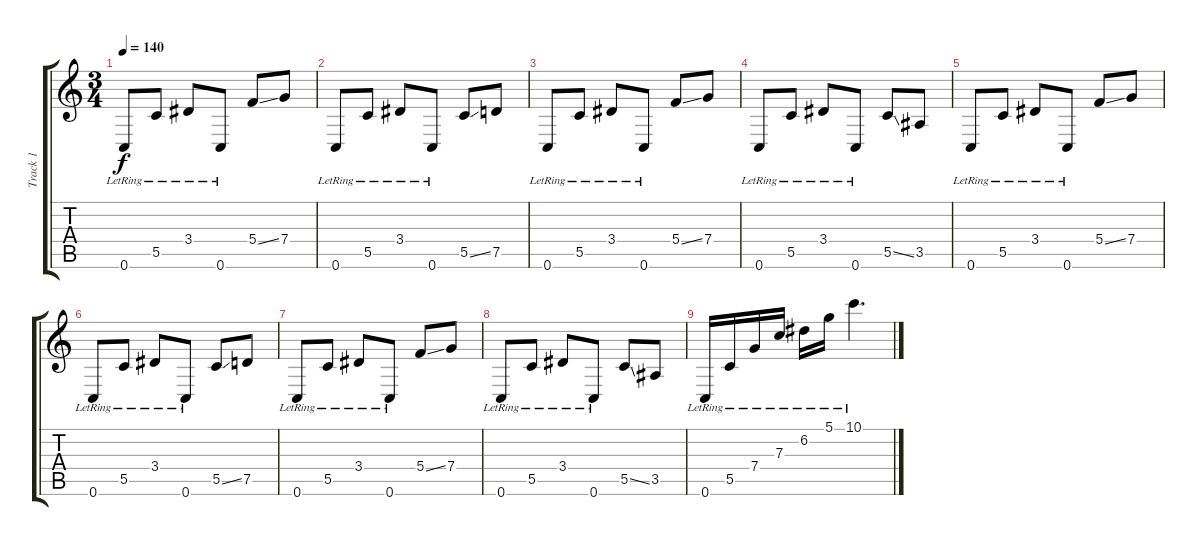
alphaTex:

\track ("Track 1" "Track 1") {instrument distortionguitar}
\staff {score tabs}
\tuning (D4 A3 F3 C3 G2 C2) {hide}
\ts (3 4)
\tempo 140
\clef g2
\ks c
0.6{lr}.8{dy f} 5.5{lr}.8 3.4{lr}.8 0.6{lr}.8 5.4{ss}.8 7.4.8 |
0.6{lr}.8 5.5{lr}.8 3.4{lr}.8 0.6{lr}.8 5.5{ss}.8 7.5.8 |
0.6{lr}.8 5.5{lr}.8 3.4{lr}.8 0.6{lr}.8 5.4{ss}.8 7.4.8 |
0.6{lr}.8 5.5{lr}.8 3.4{lr}.8 0.6{lr}.8 5.5{ss}.8 3.5.8 |
0.6{lr}.8 5.5{lr}.8 3.4{lr}.8 0.6{lr}.8 5.4{ss}.8 7.4.8 |
0.6{lr}.8 5.5{lr}.8 3.4{lr}.8 0.6{lr}.8 5.5{ss}.8 7.5.8 |
0.6{lr}.8 5.5{lr}.8 3.4{lr}.8 0.6{lr}.8 5.4{ss}.8 7.4.8 |
0.6{lr}.8 5.5{lr}.8 3.4{lr}.8 0.6{lr}.8 5.5{ss}.8 3.5.8 |
0.6{lr}.16 5.5{lr}.16 7.4{lr}.16 7.3{lr}.16 6.2{lr}.16 5.1{lr}.16 10.1{lr}.4{d}
